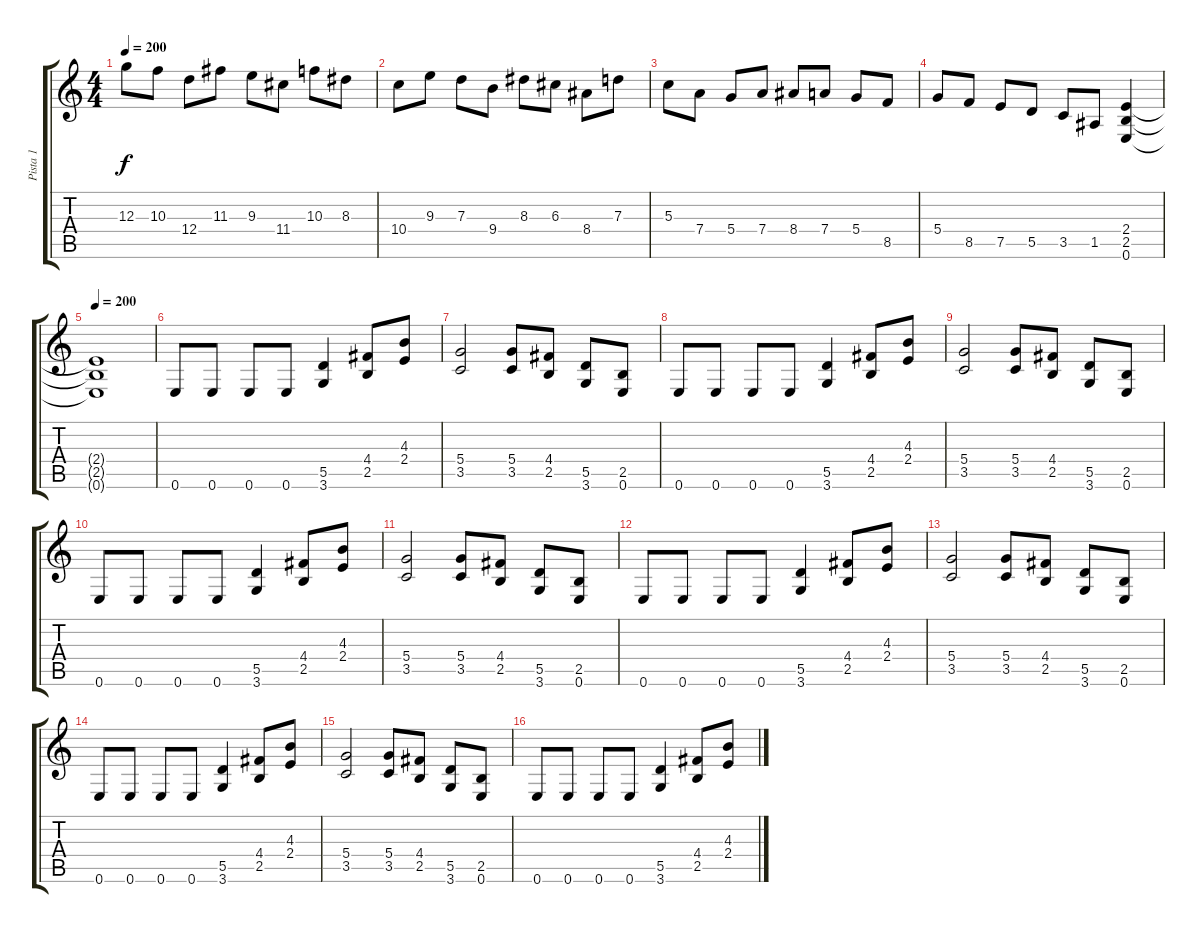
\track ("Pista 1" "Pista 1") {instrument distortionguitar}
\staff {score tabs}
\tuning (E4 B3 G3 D3 A2 E2) {hide}
\ts (4 4)
\tempo 200
\clef g2
\ks c
12.3.8{dy f} 10.3.8 12.4.8 11.3.8 9.3.8 11.4.8 10.3.8 8.3.8 |
10.4.8 9.3.8 7.3.8 9.4.8 8.3.8 6.3.8 8.4.8 7.3.8 |
5.3.8 7.4.8 5.4.8 7.4.8 8.4.8 7.4.8 5.4.8 8.5.8 |
5.4.8 8.5.8 7.5.8 5.5.8 3.5.8 1.5.8 (2.4 2.5 0.6).4 |
\tempo 200
(2.4{t} 2.5{t} 0.6{t}).1 |
0.6.8 0.6.8 0.6.8 0.6.8 (5.5 3.6).4 (4.4 2.5).8 (4.3 2.4).8 |
(5.4 3.5).2 (5.4 3.5).8 (4.4 2.5).8 (5.5 3.6).8 (2.5 0.6).8 |
0.6.8 0.6.8 0.6.8 0.6.8 (5.5 3.6).4 (4.4 2.5).8 (4.3 2.4).8 |
(5.4 3.5).2 (5.4 3.5).8 (4.4 2.5).8 (5.5 3.6).8 (2.5 0.6).8 |
0.6.8 0.6.8 0.6.8 0.6.8 (5.5 3.6).4 (4.4 2.5).8 (4.3 2.4).8 |
(5.4 3.5).2 (5.4 3.5).8 (4.4 2.5).8 (5.5 3.6).8 (2.5 0.6).8 |
0.6.8 0.6.8 0.6.8 0.6.8 (5.5 3.6).4 (4.4 2.5).8 (4.3 2.4).8 |
(5.4 3.5).2 (5.4 3.5).8 (4.4 2.5).8 (5.5 3.6).8 (2.5 0.6).8 |
0.6.8 0.6.8 0.6.8 0.6.8 (5.5 3.6).4 (4.4 2.5).8 (4.3 2.4).8 |
(5.4 3.5).2 (5.4 3.5).8 (4.4 2.5).8 (5.5 3.6).8 (2.5 0.6).8 |
0.6.8 0.6.8 0.6.8 0.6.8 (5.5 3.6).4 (4.4 2.5).8 (4.3 2.4).8
